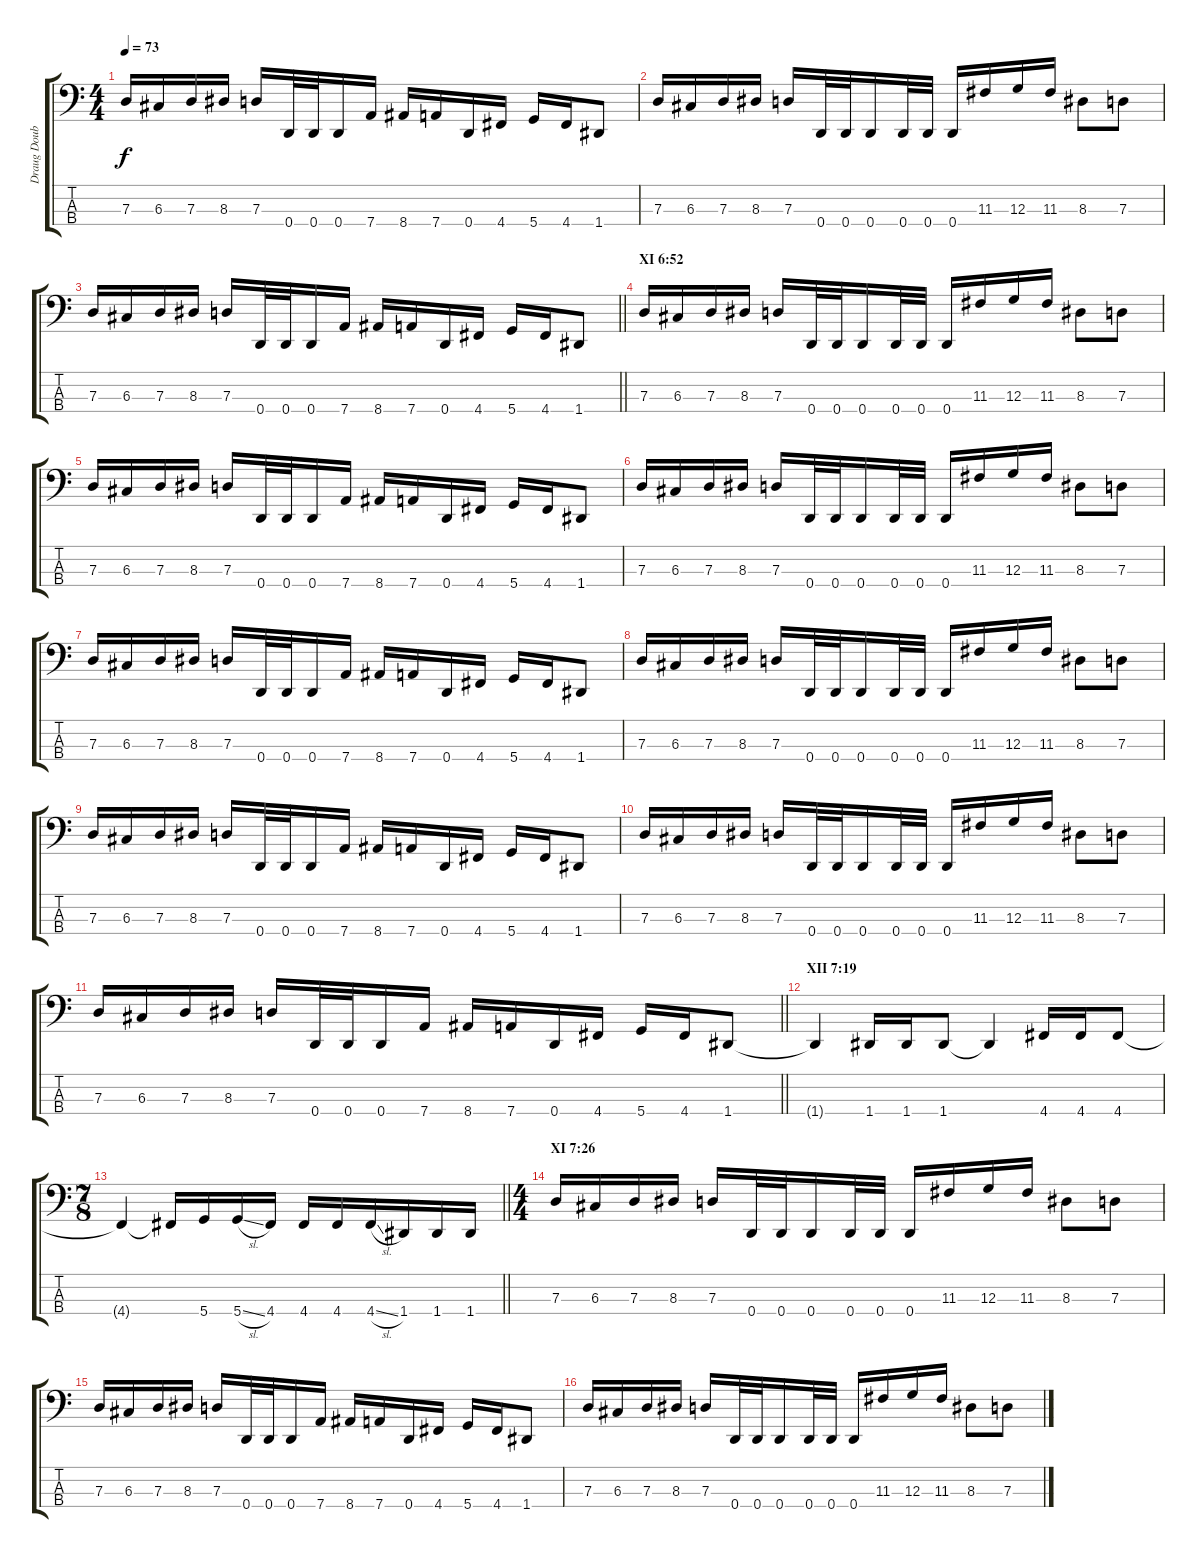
\track ("Draug Double" "Draug Doub") {instrument electricbasspick}
\staff {score tabs}
\tuning (F2 C2 G1 D1) {hide}
\ts (4 4)
\tempo 73
\clef f4
\ks c
7.3.16{dy f} 6.3.16 7.3.16 8.3.16 7.3.16 0.4.32 0.4.32 0.4.16 7.4.16 8.4.16 7.4.16 0.4.16 4.4.16 5.4.16 4.4.16 1.4.8 |
7.3.16 6.3.16 7.3.16 8.3.16 7.3.16 0.4.32 0.4.32 0.4.16 0.4.32 0.4.32 0.4.16 11.3.16 12.3.16 11.3.16 8.3.8 7.3.8 |
\barLineRight lightlight
7.3.16 6.3.16 7.3.16 8.3.16 7.3.16 0.4.32 0.4.32 0.4.16 7.4.16 8.4.16 7.4.16 0.4.16 4.4.16 5.4.16 4.4.16 1.4.8 |
\section ("" "XI 6:52")
7.3.16 6.3.16 7.3.16 8.3.16 7.3.16 0.4.32 0.4.32 0.4.16 0.4.32 0.4.32 0.4.16 11.3.16 12.3.16 11.3.16 8.3.8 7.3.8 |
7.3.16 6.3.16 7.3.16 8.3.16 7.3.16 0.4.32 0.4.32 0.4.16 7.4.16 8.4.16 7.4.16 0.4.16 4.4.16 5.4.16 4.4.16 1.4.8 |
7.3.16 6.3.16 7.3.16 8.3.16 7.3.16 0.4.32 0.4.32 0.4.16 0.4.32 0.4.32 0.4.16 11.3.16 12.3.16 11.3.16 8.3.8 7.3.8 |
7.3.16 6.3.16 7.3.16 8.3.16 7.3.16 0.4.32 0.4.32 0.4.16 7.4.16 8.4.16 7.4.16 0.4.16 4.4.16 5.4.16 4.4.16 1.4.8 |
7.3.16 6.3.16 7.3.16 8.3.16 7.3.16 0.4.32 0.4.32 0.4.16 0.4.32 0.4.32 0.4.16 11.3.16 12.3.16 11.3.16 8.3.8 7.3.8 |
7.3.16 6.3.16 7.3.16 8.3.16 7.3.16 0.4.32 0.4.32 0.4.16 7.4.16 8.4.16 7.4.16 0.4.16 4.4.16 5.4.16 4.4.16 1.4.8 |
7.3.16 6.3.16 7.3.16 8.3.16 7.3.16 0.4.32 0.4.32 0.4.16 0.4.32 0.4.32 0.4.16 11.3.16 12.3.16 11.3.16 8.3.8 7.3.8 |
\barLineRight lightlight
7.3.16 6.3.16 7.3.16 8.3.16 7.3.16 0.4.32 0.4.32 0.4.16 7.4.16 8.4.16 7.4.16 0.4.16 4.4.16 5.4.16 4.4.16 1.4.8 |
\section ("" "XII 7:19")
1.4{t}.4 1.4.16 1.4.16 1.4.8 1.4{t}.4 4.4.16 4.4.16 4.4.8 |
\ts (7 8)
\barLineRight lightlight
4.4{t}.4 4.4{t}.16 5.4.16 5.4{sl}.16 4.4.16 4.4.16 4.4.16 4.4{sl}.16 1.4.16 1.4.16 1.4.16 |
\ts (4 4)
\section ("" "XI 7:26")
7.3.16 6.3.16 7.3.16 8.3.16 7.3.16 0.4.32 0.4.32 0.4.16 0.4.32 0.4.32 0.4.16 11.3.16 12.3.16 11.3.16 8.3.8 7.3.8 |
7.3.16 6.3.16 7.3.16 8.3.16 7.3.16 0.4.32 0.4.32 0.4.16 7.4.16 8.4.16 7.4.16 0.4.16 4.4.16 5.4.16 4.4.16 1.4.8 |
7.3.16 6.3.16 7.3.16 8.3.16 7.3.16 0.4.32 0.4.32 0.4.16 0.4.32 0.4.32 0.4.16 11.3.16 12.3.16 11.3.16 8.3.8 7.3.8
